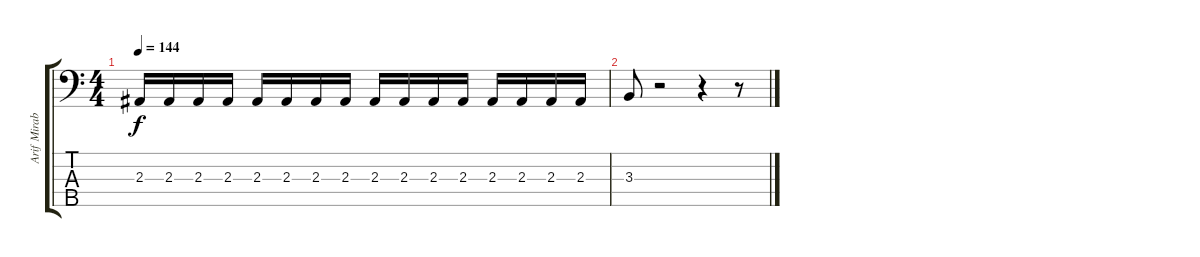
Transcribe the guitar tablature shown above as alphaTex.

\track ("Arif Mirabdolbaghi" "Arif Mirab") {solo instrument electricbassfinger}
\staff {score tabs}
\tuning (Gb2 Db2 Ab1 Eb1 Ab0) {hide}
\ts (4 4)
\tempo 144
\clef f4
\ks c
2.3.16{dy f} 2.3.16 2.3.16 2.3.16 2.3.16 2.3.16 2.3.16 2.3.16 2.3.16 2.3.16 2.3.16 2.3.16 2.3.16 2.3.16 2.3.16 2.3.16 |
3.3.8 r.2 r.4 r.8
